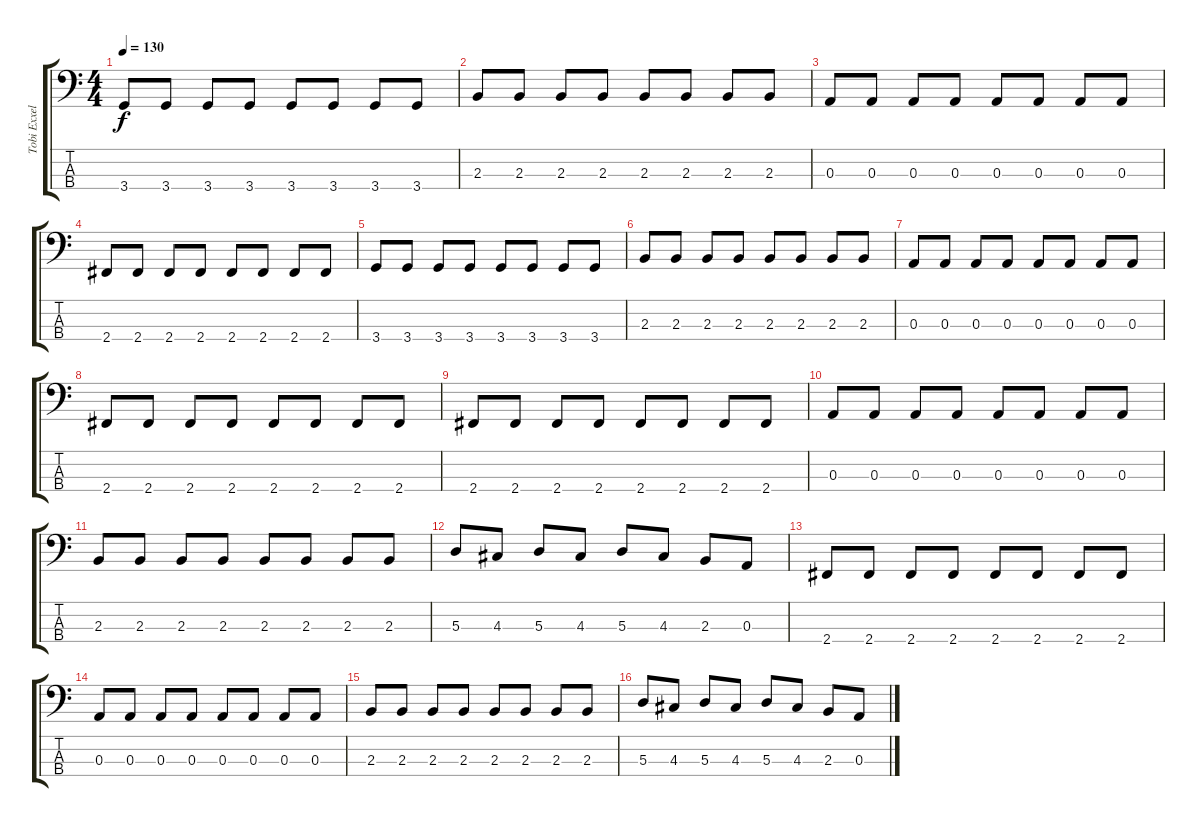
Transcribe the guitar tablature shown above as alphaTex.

\track ("Tobi Exxel" "Tobi Exxel") {instrument electricbasspick}
\staff {score tabs}
\tuning (G2 D2 A1 E1) {hide}
\ts (4 4)
\tempo 130
\clef f4
\ks c
3.4.8{dy f} 3.4.8 3.4.8 3.4.8 3.4.8 3.4.8 3.4.8 3.4.8 |
2.3.8 2.3.8 2.3.8 2.3.8 2.3.8 2.3.8 2.3.8 2.3.8 |
0.3.8 0.3.8 0.3.8 0.3.8 0.3.8 0.3.8 0.3.8 0.3.8 |
2.4.8 2.4.8 2.4.8 2.4.8 2.4.8 2.4.8 2.4.8 2.4.8 |
3.4.8 3.4.8 3.4.8 3.4.8 3.4.8 3.4.8 3.4.8 3.4.8 |
2.3.8 2.3.8 2.3.8 2.3.8 2.3.8 2.3.8 2.3.8 2.3.8 |
0.3.8 0.3.8 0.3.8 0.3.8 0.3.8 0.3.8 0.3.8 0.3.8 |
2.4.8 2.4.8 2.4.8 2.4.8 2.4.8 2.4.8 2.4.8 2.4.8 |
2.4.8 2.4.8 2.4.8 2.4.8 2.4.8 2.4.8 2.4.8 2.4.8 |
0.3.8 0.3.8 0.3.8 0.3.8 0.3.8 0.3.8 0.3.8 0.3.8 |
2.3.8 2.3.8 2.3.8 2.3.8 2.3.8 2.3.8 2.3.8 2.3.8 |
5.3.8 4.3.8 5.3.8 4.3.8 5.3.8 4.3.8 2.3.8 0.3.8 |
2.4.8 2.4.8 2.4.8 2.4.8 2.4.8 2.4.8 2.4.8 2.4.8 |
0.3.8 0.3.8 0.3.8 0.3.8 0.3.8 0.3.8 0.3.8 0.3.8 |
2.3.8 2.3.8 2.3.8 2.3.8 2.3.8 2.3.8 2.3.8 2.3.8 |
5.3.8 4.3.8 5.3.8 4.3.8 5.3.8 4.3.8 2.3.8 0.3.8
